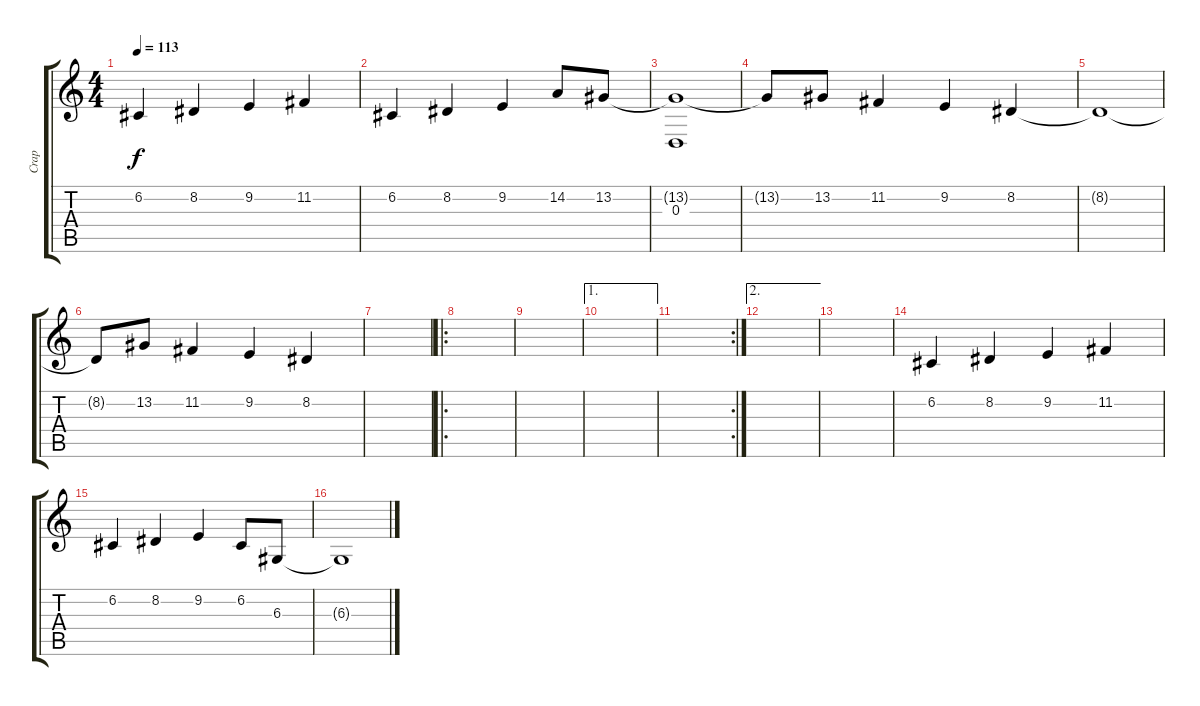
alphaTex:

\track ("Crap" "Crap") {instrument pad3polysynth}
\staff {score tabs}
\tuning (B3 G3 D3 A2 E2 B1) {hide}
\ts (4 4)
\tempo 113
\clef g2
\ks c
6.2.4{dy f} 8.2.4 9.2.4 11.2.4 |
6.2.4 8.2.4 9.2.4 14.2.8 13.2.8 |
(13.2{t} 0.3).1 |
13.2{t}.8 13.2.8 11.2.4 9.2.4 8.2.4 |
8.2{t}.1 |
8.2{t}.8 13.2.8 11.2.4 9.2.4 8.2.4 |
|
\ro
|
|
\ae 1
|
\rc 2
|
\ae 2
|
|
6.2.4 8.2.4 9.2.4 11.2.4 |
6.2.4 8.2.4 9.2.4 6.2.8 6.3.8 |
6.3{t}.1
